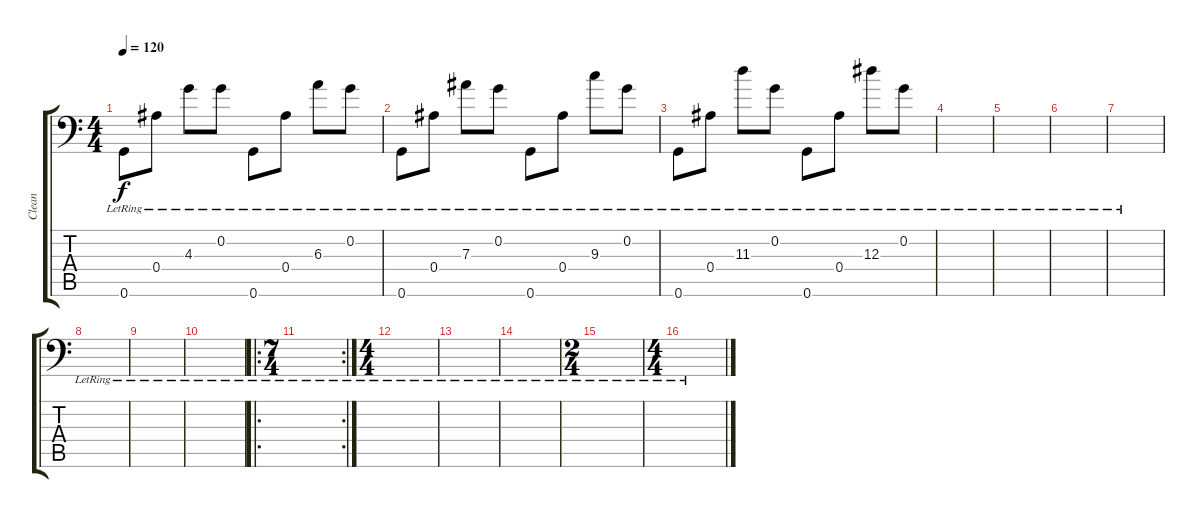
\track ("Clean" "Clean") {instrument electricguitarclean}
\staff {score tabs}
\tuning (C4 G3 Eb3 Bb2 F2 G1) {hide}
\ts (4 4)
\tempo 120
\clef f4
\ks c
0.6{lr}.8{dy f} 0.4{lr}.8 4.3{lr}.8 0.2{lr}.8 0.6{lr}.8 0.4{lr}.8 6.3{lr}.8 0.2{lr}.8 |
0.6{lr}.8 0.4{lr}.8 7.3{lr}.8 0.2{lr}.8 0.6{lr}.8 0.4{lr}.8 9.3{lr}.8 0.2{lr}.8 |
0.6{lr}.8 0.4{lr}.8 11.3{lr}.8 0.2{lr}.8 0.6{lr}.8 0.4{lr}.8 12.3{lr}.8 0.2{lr}.8 |
|
|
|
|
|
|
|
\ro
\rc 2
\ts (7 4)
|
\ts (4 4)
|
|
|
\ts (2 4)
|
\ts (4 4)
